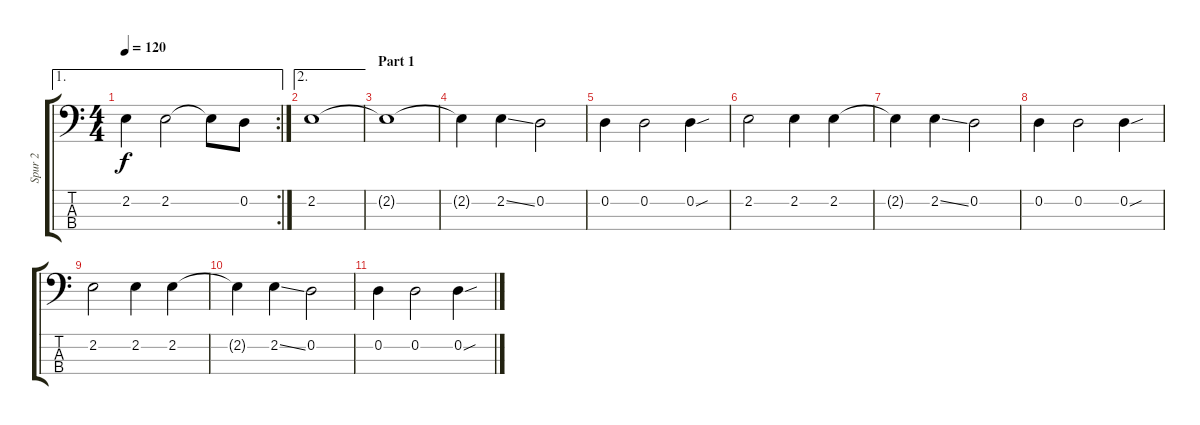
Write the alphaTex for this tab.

\track ("Spur 2" "Spur 2") {instrument fretlessbass}
\staff {score tabs}
\tuning (G2 D2 A1 E1) {hide}
\ae 1
\rc 2
\ts (4 4)
\tempo 120
\clef f4
\ks c
2.2{t}.4{dy f} 2.2.2 2.2{t}.8 0.2.8 |
\ae 2
2.2.1 |
\section ("" "Part 1")
2.2{t}.1 |
2.2{t}.4 2.2{ss}.4 0.2.2 |
0.2.4 0.2.2 0.2{sou}.4 |
2.2.2 2.2.4 2.2.4 |
2.2{t}.4 2.2{ss}.4 0.2.2 |
0.2.4 0.2.2 0.2{sou}.4 |
2.2.2 2.2.4 2.2.4 |
2.2{t}.4 2.2{ss}.4 0.2.2 |
0.2.4 0.2.2 0.2{sou}.4
